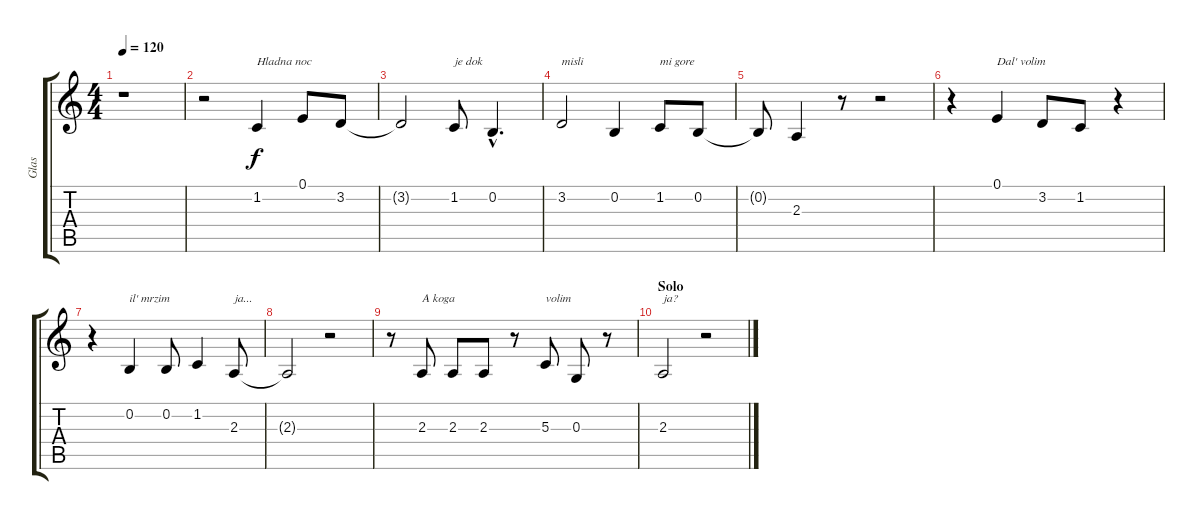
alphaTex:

\track ("Glas" "Glas") {instrument violin}
\staff {score tabs}
\tuning (E4 B3 G3 D3 A2 E2) {hide}
\ts (4 4)
\tempo 120
\clef g2
\ks c
r.1{dy f} |
r.2 1.2.4{txt "Hladna noc"} 0.1.8 3.2.8 |
3.2{t}.2 1.2.8{txt "je dok"} 0.2{hac}.4{d} |
3.2.2{txt "misli"} 0.2.4 1.2.8{txt "mi gore"} 0.2.8 |
0.2{t}.8 2.3.4 r.8 r.2 |
r.4 0.1.4{txt "Dal' volim"} 3.2.8 1.2.8 r.4 |
r.4 0.2.4{txt "il' mrzim"} 0.2.8 1.2.4 2.3.8{txt "ja..."} |
2.3{t}.2 r.2 |
r.8 2.3.8{txt "A koga"} 2.3.8 2.3.8 r.8 5.3.8{txt "volim"} 0.3.8 r.8 |
\section ("" "Solo")
2.3.2{txt "ja?"} r.2
